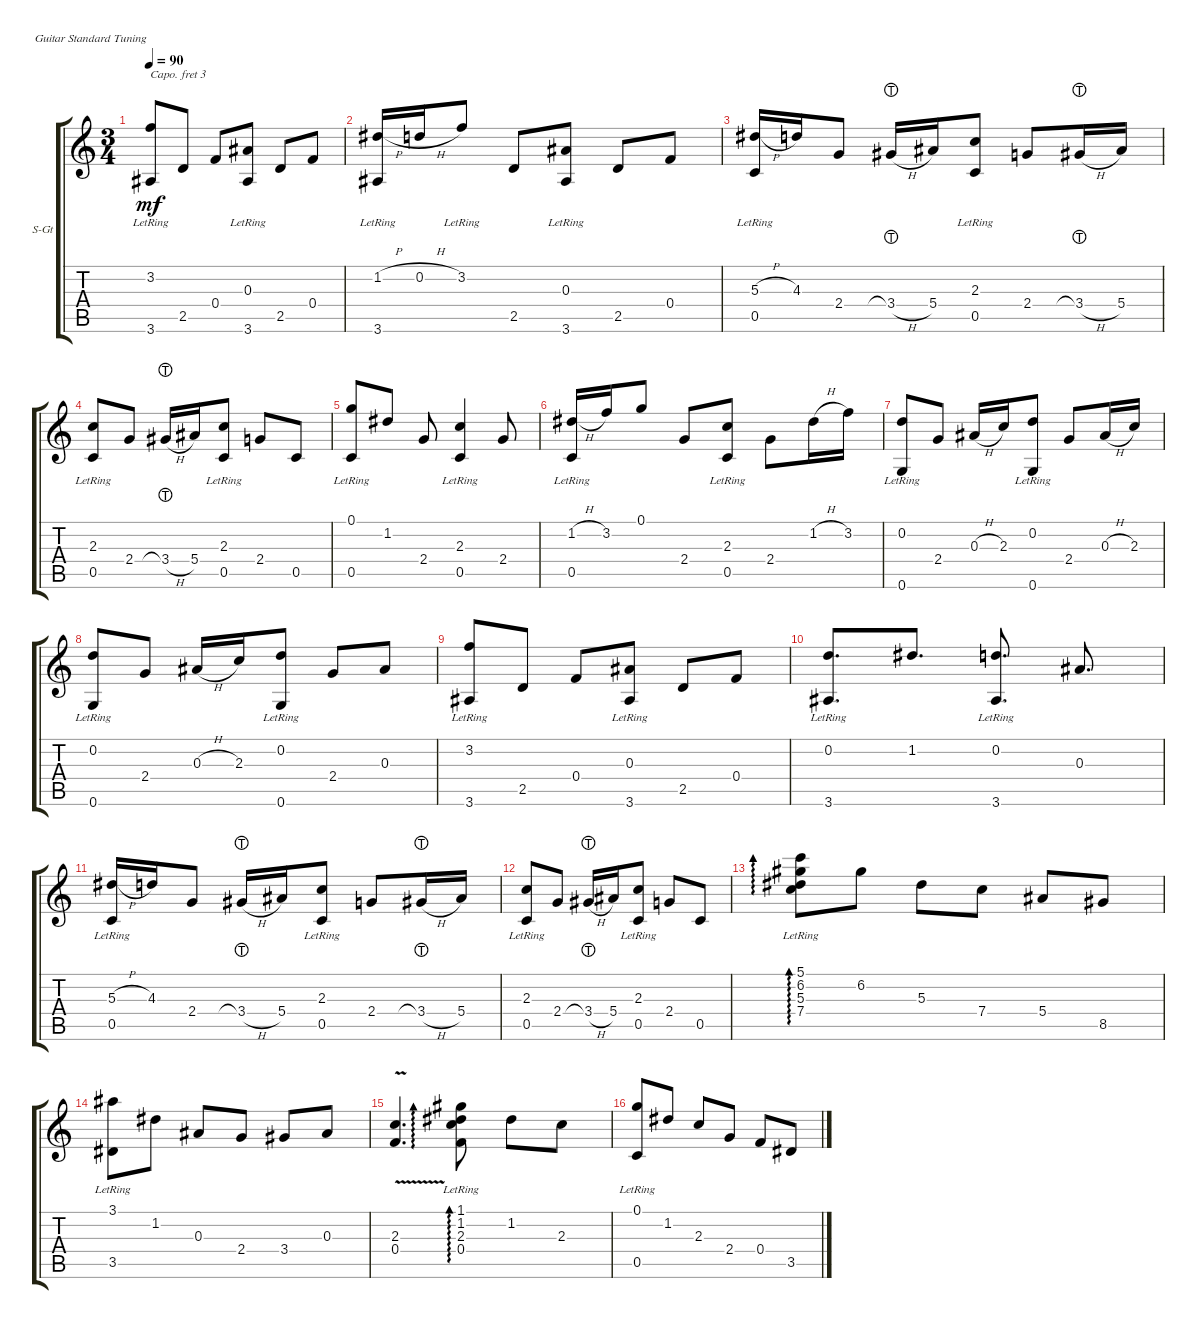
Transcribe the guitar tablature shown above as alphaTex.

\defaultSystemsLayout 4
\bracketExtendMode groupsimilarinstruments
\firstSystemTrackNameOrientation horizontal
\otherSystemsTrackNameOrientation horizontal
\track ("Steel Guitar" "S-Gt") {instrument acousticguitarsteel}
\staff {score tabs}
\capo 3
\tuning (E4 B3 G3 D3 A2 E2)
\ts (3 4)
\tempo 90
\clef g2
\ks c
(3.2{lr} 3.6{lr}).8{dy mf} 2.5.8 0.4.8 (0.3{lr} 3.6{lr}).8 2.5.8 0.4.8 |
(1.2{h} 3.6{lr}).16 0.2{h}.16 3.2{lr}.8 2.5.8 (0.3{lr} 3.6{lr}).8 2.5.8 0.4.8 |
(5.3{h} 0.5{lr}).16 4.3.16 2.4.8 3.4{h lht}.16 5.4.16 (2.3 0.5{lr}).8 2.4.8 3.4{h lht}.16 5.4.16 |
(2.3 0.5{lr}).8 2.4.8 3.4{h lht}.16 5.4.16 (2.3 0.5{lr}).8 2.4.8 0.5.8 |
(0.1{lr} 0.5{lr}).8 1.2.8 2.4.8 (2.3 0.5{lr}).4 2.4.8 |
(1.2{h} 0.5{lr}).16 3.2.16 0.1.8 2.4.8 (2.3 0.5{lr}).8 2.4.8 1.2{h}.16 3.2.16 |
(0.2 0.6{lr}).8 2.4.8 0.3{h}.16 2.3.16 (0.2 0.6{lr}).8 2.4.8 0.3{h}.16 2.3.16 |
(0.2 0.6{lr}).8 2.4.8 0.3{h}.16 2.3.16 (0.2 0.6{lr}).8 2.4.8 0.3.8 |
(3.2{lr} 3.6{lr}).8 2.5.8 0.4.8 (0.3{lr} 3.6{lr}).8 2.5.8 0.4.8 |
(0.2 3.6{lr}).8{d} 1.2.8{d} (0.2 3.6{lr}).8{d} 0.3.8{d} |
(5.3{h} 0.5{lr}).16 4.3.16 2.4.8 3.4{h lht}.16 5.4.16 (2.3 0.5{lr}).8 2.4.8 3.4{h lht}.16 5.4.16 |
(2.3 0.5{lr}).8 2.4.8 3.4{h lht}.16 5.4.16 (2.3 0.5{lr}).8 2.4.8 0.5.8 |
(7.4{lr} 5.3{lr} 5.1{lr} 6.2{lr}).8{ad 0} 6.2.8 5.3.8 7.4.8 5.4.8 8.5.8 |
(3.1 3.5{lr}).8 1.2.8 0.3.8 2.4.8 3.4.8 0.3.8 |
(0.4 2.3{v}).4{d} (1.1{lr} 0.4{lr} 2.3{lr} 1.2{lr}).8{ad 0} 1.2.8 2.3.8 |
(0.5{lr} 0.1{lr}).8 1.2.8 2.3.8 2.4.8 0.4.8 3.5.8
